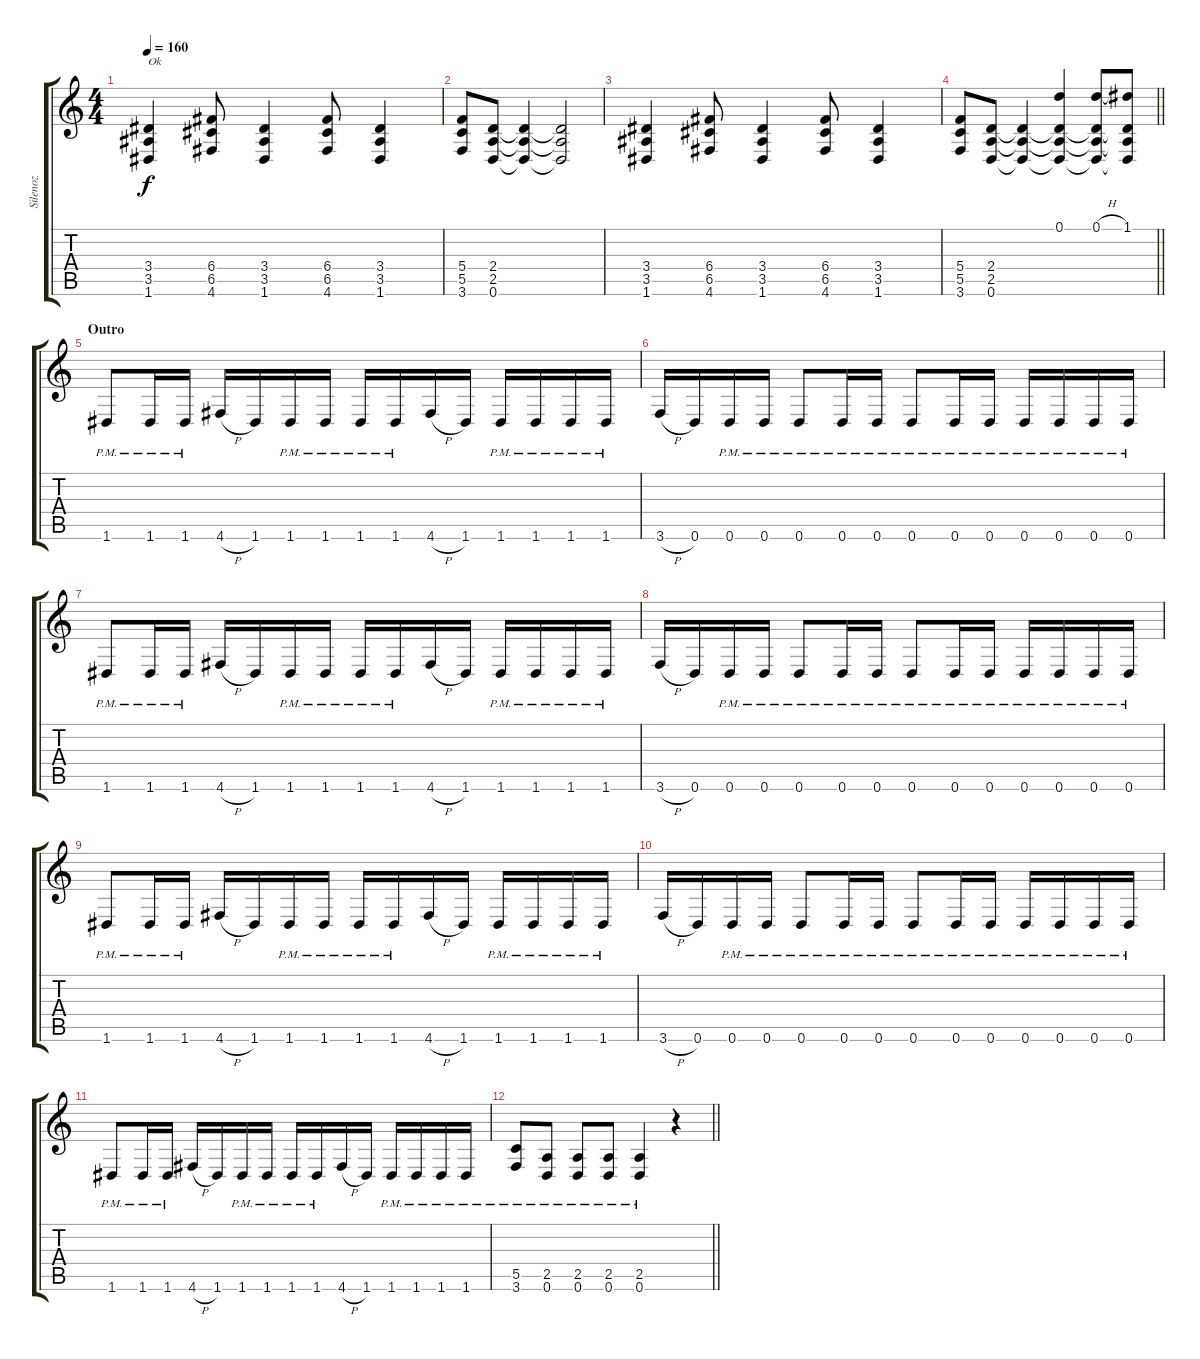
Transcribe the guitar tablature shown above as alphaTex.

\track ("Silenoz" "Silenoz") {instrument distortionguitar}
\staff {score tabs}
\tuning (D4 A3 F3 C3 G2 D2) {hide}
\ts (4 4)
\tempo 160
\clef g2
\ks c
(3.4 3.5 1.6).4{txt "Ok" dy f} (6.4 6.5 4.6).8 (3.4 3.5 1.6).4 (6.4 6.5 4.6).8 (3.4 3.5 1.6).4 |
(5.4 5.5 3.6).8 (2.4 2.5 0.6).8 (2.4{t} 2.5{t} 0.6{t}).4 (2.4{t} 2.5{t} 0.6{t}).2 |
(3.4 3.5 1.6).4 (6.4 6.5 4.6).8 (3.4 3.5 1.6).4 (6.4 6.5 4.6).8 (3.4 3.5 1.6).4 |
\barLineRight lightlight
(5.4 5.5 3.6).8 (2.4 2.5 0.6).8 (2.4{t} 2.5{t} 0.6{t}).4 (0.1 2.4{t} 2.5{t} 0.6{t}).4 (0.1{h} 2.4{t} 2.5{t} 0.6{t}).8 (1.1 2.4{t} 2.5{t} 0.6{t}).8 |
\section ("" "Outro")
1.6{pm}.8 1.6{pm}.16 1.6{pm}.16 4.6{h}.16 1.6.16 1.6{pm}.16 1.6{pm}.16 1.6{pm}.16 1.6{pm}.16 4.6{h}.16 1.6.16 1.6{pm}.16 1.6{pm}.16 1.6{pm}.16 1.6{pm}.16 |
3.6{h}.16 0.6.16 0.6{pm}.16 0.6{pm}.16 0.6{pm}.8 0.6{pm}.16 0.6{pm}.16 0.6{pm}.8 0.6{pm}.16 0.6{pm}.16 0.6{pm}.16 0.6{pm}.16 0.6{pm}.16 0.6{pm}.16 |
1.6{pm}.8 1.6{pm}.16 1.6{pm}.16 4.6{h}.16 1.6.16 1.6{pm}.16 1.6{pm}.16 1.6{pm}.16 1.6{pm}.16 4.6{h}.16 1.6.16 1.6{pm}.16 1.6{pm}.16 1.6{pm}.16 1.6{pm}.16 |
3.6{h}.16 0.6.16 0.6{pm}.16 0.6{pm}.16 0.6{pm}.8 0.6{pm}.16 0.6{pm}.16 0.6{pm}.8 0.6{pm}.16 0.6{pm}.16 0.6{pm}.16 0.6{pm}.16 0.6{pm}.16 0.6{pm}.16 |
1.6{pm}.8 1.6{pm}.16 1.6{pm}.16 4.6{h}.16 1.6.16 1.6{pm}.16 1.6{pm}.16 1.6{pm}.16 1.6{pm}.16 4.6{h}.16 1.6.16 1.6{pm}.16 1.6{pm}.16 1.6{pm}.16 1.6{pm}.16 |
3.6{h}.16 0.6.16 0.6{pm}.16 0.6{pm}.16 0.6{pm}.8 0.6{pm}.16 0.6{pm}.16 0.6{pm}.8 0.6{pm}.16 0.6{pm}.16 0.6{pm}.16 0.6{pm}.16 0.6{pm}.16 0.6{pm}.16 |
1.6{pm}.8 1.6{pm}.16 1.6{pm}.16 4.6{h}.16 1.6.16 1.6{pm}.16 1.6{pm}.16 1.6{pm}.16 1.6{pm}.16 4.6{h}.16 1.6.16 1.6{pm}.16 1.6{pm}.16 1.6{pm}.16 1.6{pm}.16 |
\barLineRight lightlight
(5.5{pm} 3.6{pm}).8 (2.5{pm} 0.6{pm}).8 (2.5{pm} 0.6{pm}).8 (2.5{pm} 0.6{pm}).8 (2.5{pm} 0.6{pm}).4 r.4
